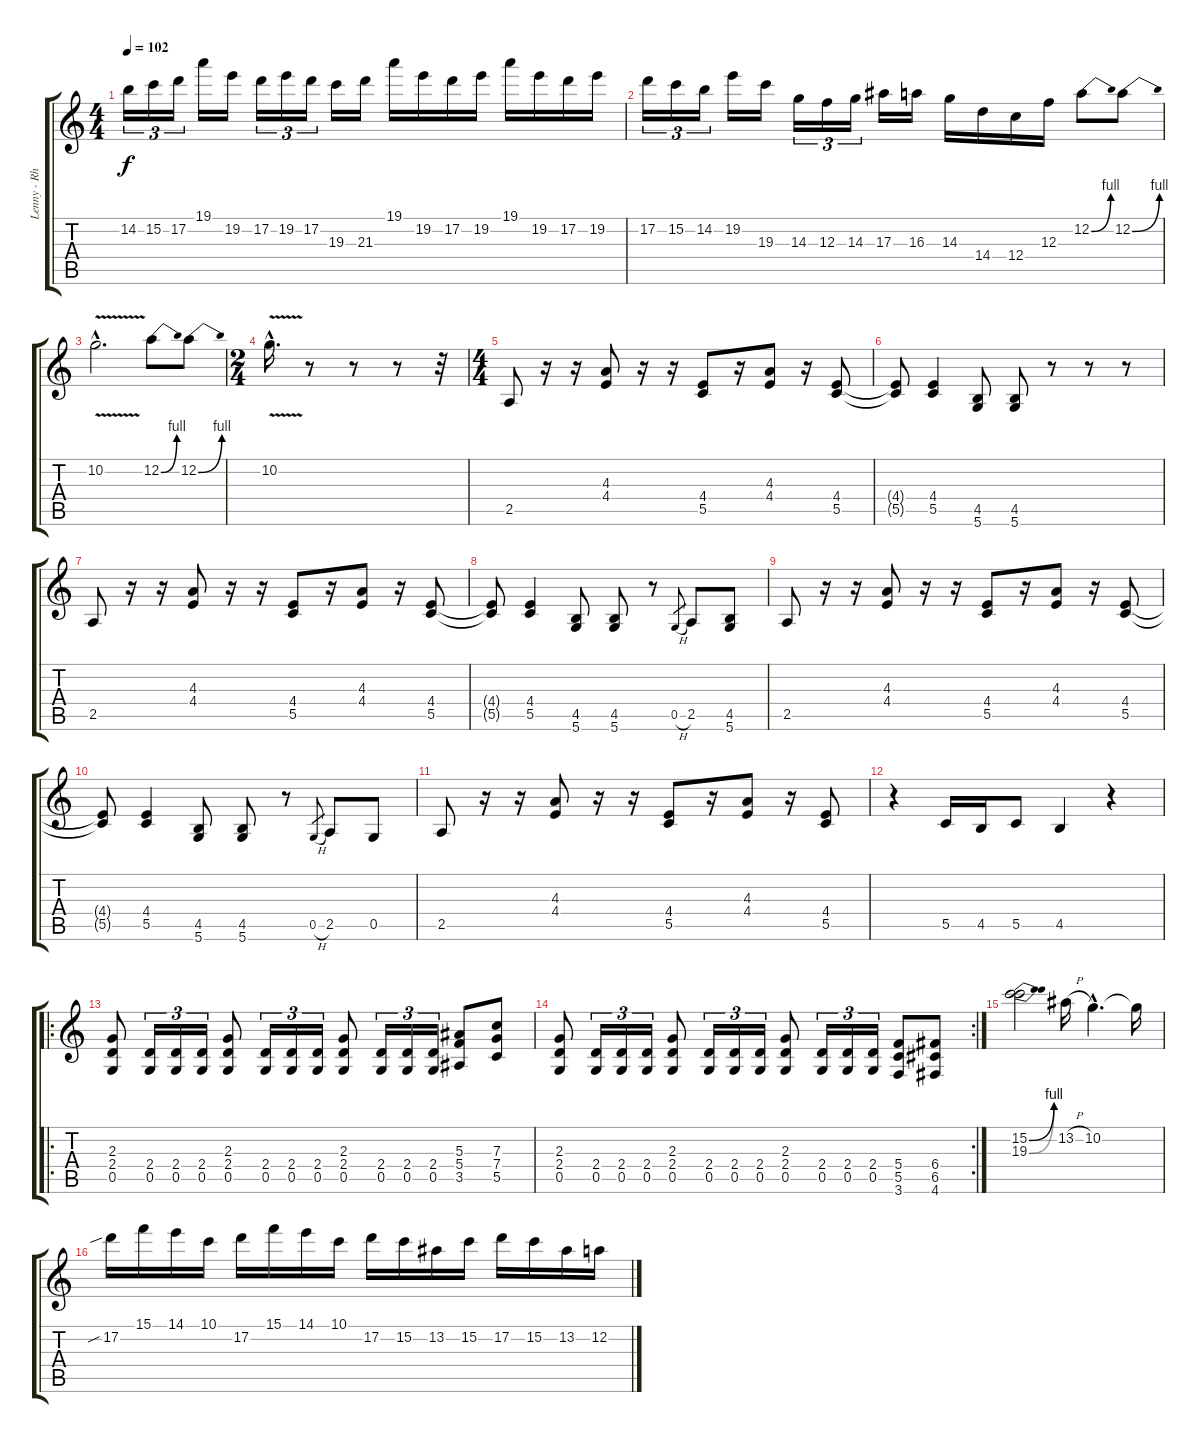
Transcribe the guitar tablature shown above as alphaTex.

\track ("Lenny - Rhythm/Lead" "Lenny - Rh") {instrument distortionguitar}
\staff {score tabs}
\tuning (D4 A3 F3 C3 G2 D2) {hide}
\ts (4 4)
\tempo 102
\clef g2
\ks c
14.2.16{tu (3 2) dy f} 15.2.16{tu (3 2)} 17.2.16{tu (3 2)} 19.1.16 19.2.16 17.2.16{tu (3 2)} 19.2.16{tu (3 2)} 17.2.16{tu (3 2)} 19.3.16 21.3.16 19.1.16 19.2.16 17.2.16 19.2.16 19.1.16 19.2.16 17.2.16 19.2.16 |
17.2.16{tu (3 2)} 15.2.16{tu (3 2)} 14.2.16{tu (3 2)} 19.2.16 19.3.16 14.3.16{tu (3 2)} 12.3.16{tu (3 2)} 14.3.16{tu (3 2)} 17.3.16 16.3.16 14.3.16 14.4.16 12.4.16 12.3.16 12.2{be (bend 0 0 60 4)}.8 12.2{be (bend 0 0 60 4)}.8 |
10.2{v hac}.2{d} 12.2{be (bend 0 0 60 4)}.8 12.2{be (bend 0 0 60 4)}.8 |
\ts (2 4)
10.2{v hac}.16{d} r.8 r.8 r.8 r.32 |
\ts (4 4)
2.5.8 r.16 r.16 (4.3 4.4).8 r.16 r.16 (4.4 5.5).8 r.16 (4.3 4.4).8 r.16 (4.4 5.5).8 |
(4.4{t} 5.5{t}).8 (4.4 5.5).4 (4.5 5.6).8 (4.5 5.6).8 r.8 r.8 r.8 |
2.5.8 r.16 r.16 (4.3 4.4).8 r.16 r.16 (4.4 5.5).8 r.16 (4.3 4.4).8 r.16 (4.4 5.5).8 |
(4.4{t} 5.5{t}).8 (4.4 5.5).4 (4.5 5.6).8 (4.5 5.6).8 r.8 0.5{h}.8{gr} 2.5.8 (4.5 5.6).8 |
2.5.8 r.16 r.16 (4.3 4.4).8 r.16 r.16 (4.4 5.5).8 r.16 (4.3 4.4).8 r.16 (4.4 5.5).8 |
(4.4{t} 5.5{t}).8 (4.4 5.5).4 (4.5 5.6).8 (4.5 5.6).8 r.8 0.5{h}.8{gr} 2.5.8 0.5.8 |
2.5.8 r.16 r.16 (4.3 4.4).8 r.16 r.16 (4.4 5.5).8 r.16 (4.3 4.4).8 r.16 (4.4 5.5).8 |
r.4 5.5.16 4.5.16 5.5.8 4.5.4 r.4 |
\ro
(2.3 2.4 0.5).8 (2.4 0.5).16{tu (3 2)} (2.4 0.5).16{tu (3 2)} (2.4 0.5).16{tu (3 2)} (2.3 2.4 0.5).8 (2.4 0.5).16{tu (3 2)} (2.4 0.5).16{tu (3 2)} (2.4 0.5).16{tu (3 2)} (2.3 2.4 0.5).8 (2.4 0.5).16{tu (3 2)} (2.4 0.5).16{tu (3 2)} (2.4 0.5).16{tu (3 2)} (5.3 5.4 3.5).8 (7.3 7.4 5.5).8 |
\rc 2
(2.3 2.4 0.5).8 (2.4 0.5).16{tu (3 2)} (2.4 0.5).16{tu (3 2)} (2.4 0.5).16{tu (3 2)} (2.3 2.4 0.5).8 (2.4 0.5).16{tu (3 2)} (2.4 0.5).16{tu (3 2)} (2.4 0.5).16{tu (3 2)} (2.3 2.4 0.5).8 (2.4 0.5).16{tu (3 2)} (2.4 0.5).16{tu (3 2)} (2.4 0.5).16{tu (3 2)} (5.4 5.5 3.6).8 (6.4 6.5 4.6).8 |
(15.2{be (bend 0 0 60 4)} 19.3{be (bend 0 0 60 4)}).2 13.2{h}.16 10.2{hac}.4{d} 10.2{t}.16 |
17.2{sib}.16 15.1.16 14.1.16 10.1.16 17.2.16 15.1.16 14.1.16 10.1.16 17.2.16 15.2.16 13.2.16 15.2.16 17.2.16 15.2.16 13.2.16 12.2.16
